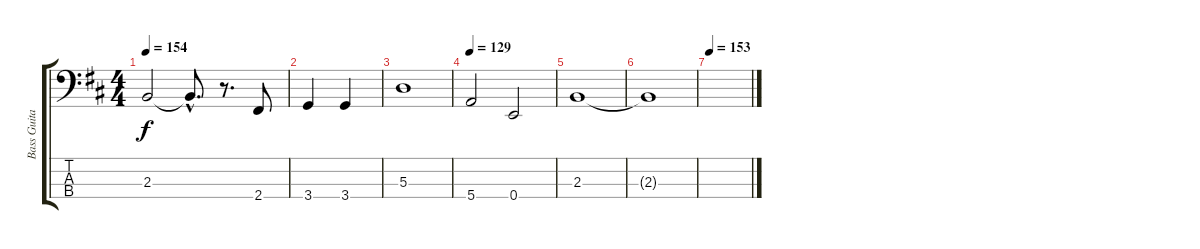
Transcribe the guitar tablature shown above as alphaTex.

\track ("Bass Guitar" "Bass Guita") {instrument electricbasspick}
\staff {score tabs}
\tuning (G2 D2 A1 E1) {hide}
\ts (4 4)
\tempo 154
\clef f4
\ks d
2.3.2{dy f} 2.3{hac t}.8{d} r.8{d} 2.4.8 |
3.4.4 3.4.4 |
5.3.1 |
\tempo 129
5.4.2 0.4.2 |
2.3.1 |
2.3{t}.1 |
\tempo 153
